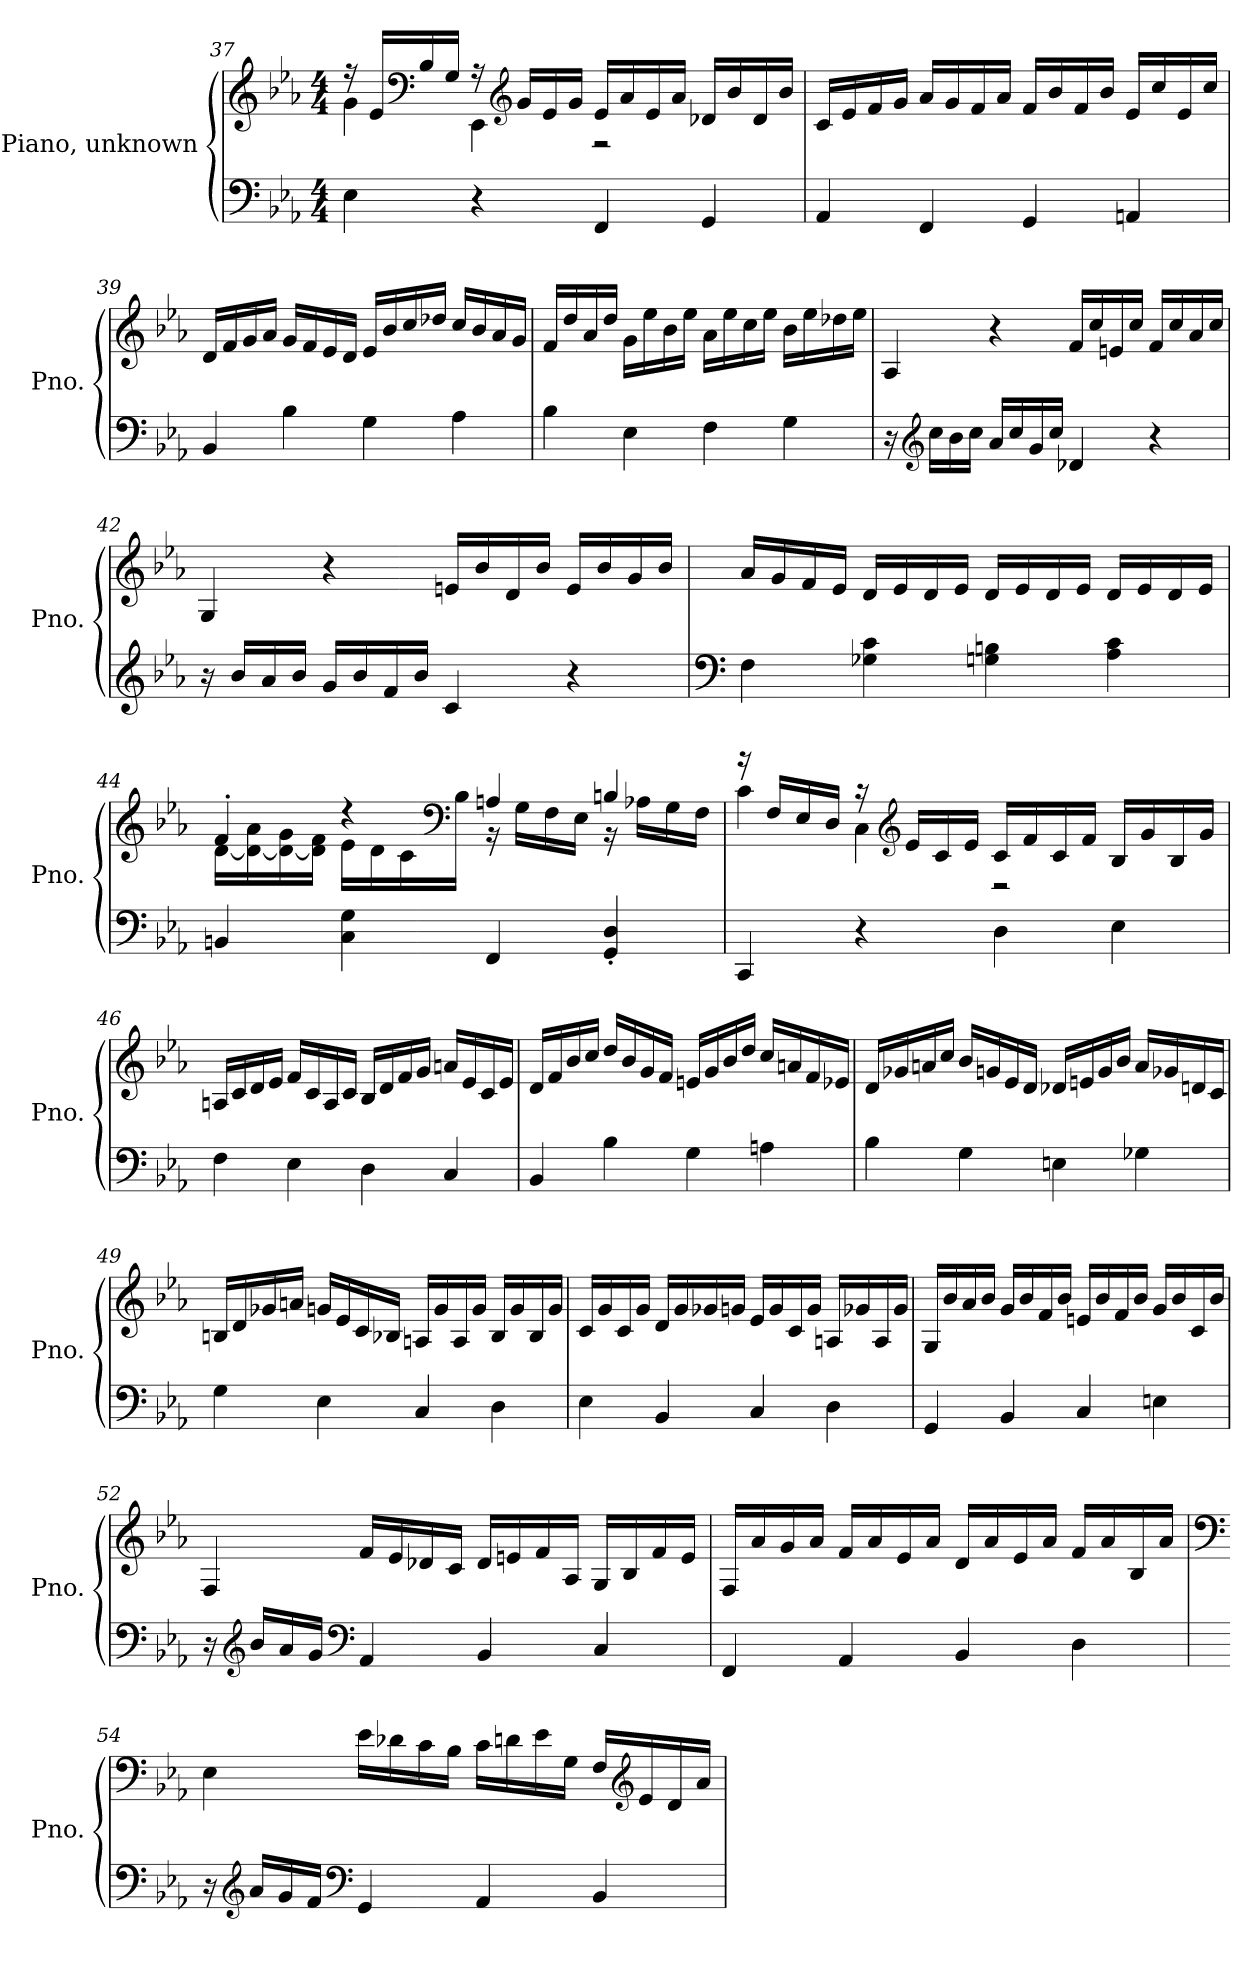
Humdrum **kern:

**kern	**kern
*part1	*part1
*staff2	*staff1
*I"Piano, unknown	*
*I'Pno.	*
!!LO:PB:g=z
*clefF4	*clefG2
*k[b-e-a-]	*k[b-e-a-]
*M4/4	*M4/4
=37	=37
*	*^
4E-\	16r	4g\
.	16e-/LL	.
*	*clefF4	*
.	16B-/	.
.	16G/JJ	.
4r	16r	4EE-\
*	*clefG2	*
.	16g/LL	.
.	16e-/	.
.	16g/JJ	.
4FF/	16e-/LL	2r
.	16a-/	.
.	16e-/	.
.	16a-/JJ	.
4GG/	16d-X/LL	.
.	16b-/	.
.	16d-/	.
.	16b-/JJ	.
*	*v	*v
=38	=38
4AA-/	16c/LL
.	16e-/
.	16f/
.	16g/JJ
4FF/	16a-/LL
.	16g/
.	16f/
.	16a-/JJ
4GG/	16f/LL
.	16b-/
.	16f/
.	16b-/JJ
4AAn/	16e-/LL
.	16cc/
.	16e-/
.	16cc/JJ
!!LO:LB:g=z
=39	=39
4BB-/	16d/LL
.	16f/
.	16g/
.	16a-/JJ
4B-\	16g/LL
.	16f/
.	16e-/
.	16d/JJ
4G\	16e-/LL
.	16b-/
.	16cc/
.	16dd-X/JJ
4A-\	16cc/LL
.	16b-/
.	16a-/
.	16g/JJ
=40	=40
4B-\	16f/LL
.	16dd/
.	16a-/
.	16dd/JJ
4E-\	16g\LL
.	16ee-\
.	16b-\
.	16ee-\JJ
4F\	16a-\LL
.	16ee-\
.	16cc\
.	16ee-\JJ
4G\	16b-\LL
.	16ee-\
.	16dd-X\
.	16ee-\JJ
!!LO:LB:g=z
=41	=41
16r	4A-/
*clefG2	*
16cc\LL	.
16b-\	.
16cc\JJ	.
16a-/LL	4r
16cc/	.
16g/	.
16cc/JJ	.
4d-X/	16f/LL
.	16cc/
.	16en/
.	16cc/JJ
4r	16f/LL
.	16cc/
.	16a-/
.	16cc/JJ
=42	=42
16r	4G/
16b-/LL	.
16a-/	.
16b-/JJ	.
16g/LL	4r
16b-/	.
16f/	.
16b-/JJ	.
4c/	16en/LL
.	16b-/
.	16d/
.	16b-/JJ
4r	16e/LL
.	16b-/
.	16g/
.	16b-/JJ
!!LO:LB:g=z
=43	=43
*clefF4	*
4F\	16a-/LL
.	16g/
.	16f/
.	16e-/JJ
4G-X\ 4c\	16d/LL
.	16e-/
.	16d/
.	16e-/JJ
4Gn\ 4Bn\	16d/LL
.	16e-/
.	16d/
.	16e-/JJ
4A-\ 4c\	16d/LL
.	16e-/
.	16d/
.	16e-/JJ
=44	=44
*	*^
4BBn/	4f'/	[16d\LL
.	.	16d\_ 16a-\
.	.	16d\_ 16g\
.	.	16d\] 16f\JJ
4C\ 4G\	4r	16e-\LL
.	.	16d\
.	.	16c\
*	*clefF4	*
.	.	16B-\JJ
4FF/	4An/	16r
.	.	16G\LL
.	.	16F\
.	.	16E-\JJ
4GG/' 4D/'	4Bn/	16r
.	.	16A-X\LL
.	.	16G\
.	.	16F\JJ
!!LO:LB:g=z	!!
=45	=45	=45
4CC/	16r	4c\
.	16F/LL	.
.	16E-/	.
.	16D/JJ	.
4r	16r	4C\
*	*clefG2	*
.	16e-/LL	.
.	16c/	.
.	16e-/JJ	.
4D\	16c/LL	2r
.	16f/	.
.	16c/	.
.	16f/JJ	.
4E-\	16B-/LL	.
.	16g/	.
.	16B-/	.
.	16g/JJ	.
*	*v	*v
=46	=46
4F\	16An/LL
.	16c/
.	16d/
.	16e-/JJ
4E-\	16f/LL
.	16c/
.	16A/
.	16c/JJ
4D\	16B-/LL
.	16d/
.	16f/
.	16g/JJ
4C/	16an/LL
.	16e-/
.	16c/
.	16e-/JJ
!!LO:LB:g=z
=47	=47
4BB-/	16d/LL
.	16f/
.	16b-/
.	16cc/JJ
4B-\	16dd/LL
.	16b-/
.	16g/
.	16f/JJ
4G\	16en/LL
.	16g/
.	16b-/
.	16dd/JJ
4An\	16cc/LL
.	16an/
.	16f/
.	16e-X/JJ
=48	=48
4B-\	16d/LL
.	16g-X/
.	16an/
.	16cc/JJ
4G\	16b-/LL
.	16gn/
.	16e-/
.	16d/JJ
4En\	16d-X/LL
.	16en/
.	16g/
.	16b-/JJ
4G-X\	16a/LL
.	16g-X/
.	16dn/
.	16c/JJ
!!LO:PB:g=z
=49	=49
4G\	16Bn/LL
.	16d/
.	16g-X/
.	16an/JJ
4E-\	16gn/LL
.	16e-/
.	16c/
.	16B-X/JJ
4C/	16An/LL
.	16g/
.	16A/
.	16g/JJ
4D\	16B-/LL
.	16g/
.	16B-/
.	16g/JJ
=50	=50
4E-\	16c/LL
.	16g/
.	16c/
.	16g/JJ
4BB-/	16d/LL
.	16g/
.	16g-X/
.	16gn/JJ
4C/	16e-/LL
.	16g/
.	16c/
.	16g/JJ
4D\	16An/LL
.	16g-X/
.	16A/
.	16g-/JJ
!!LO:LB:g=z
=51	=51
4GG/	16G/LL
.	16b-/
.	16a-/
.	16b-/JJ
4BB-/	16g/LL
.	16b-/
.	16f/
.	16b-/JJ
4C/	16en/LL
.	16b-/
.	16f/
.	16b-/JJ
4En\	16g/LL
.	16b-/
.	16c/
.	16b-/JJ
=52	=52
16r	4F/
*clefG2	*
16b-/LL	.
16a-/	.
16g/JJ	.
*clefF4	*
4AA-/	16f/LL
.	16e-/
.	16d-X/
.	16c/JJ
4BB-/	16d-/LL
.	16en/
.	16f/
.	16A-/JJ
4C/	16G/LL
.	16B-/
.	16f/
.	16e/JJ
!!LO:LB:g=z
=53	=53
4FF/	16F/LL
.	16a-/
.	16g/
.	16a-/JJ
4AA-/	16f/LL
.	16a-/
.	16e-/
.	16a-/JJ
4BB-/	16d/LL
.	16a-/
.	16e-/
.	16a-/JJ
4D\	16f/LL
.	16a-/
.	16B-/
.	16a-/JJ
=54	=54
*	*clefF4
16r	4E-\
*clefG2	*
16a-/LL	.
16g/	.
16f/JJ	.
*clefF4	*
4GG/	16e-\LL
.	16d-X\
.	16c\
.	16B-\JJ
4AA-/	16c\LL
.	16dn\
.	16e-\
.	16G\JJ
4BB-/	16F/LL
*	*clefG2
.	16e-/
.	16d/
.	16a-/JJ
=	=
*-	*-
